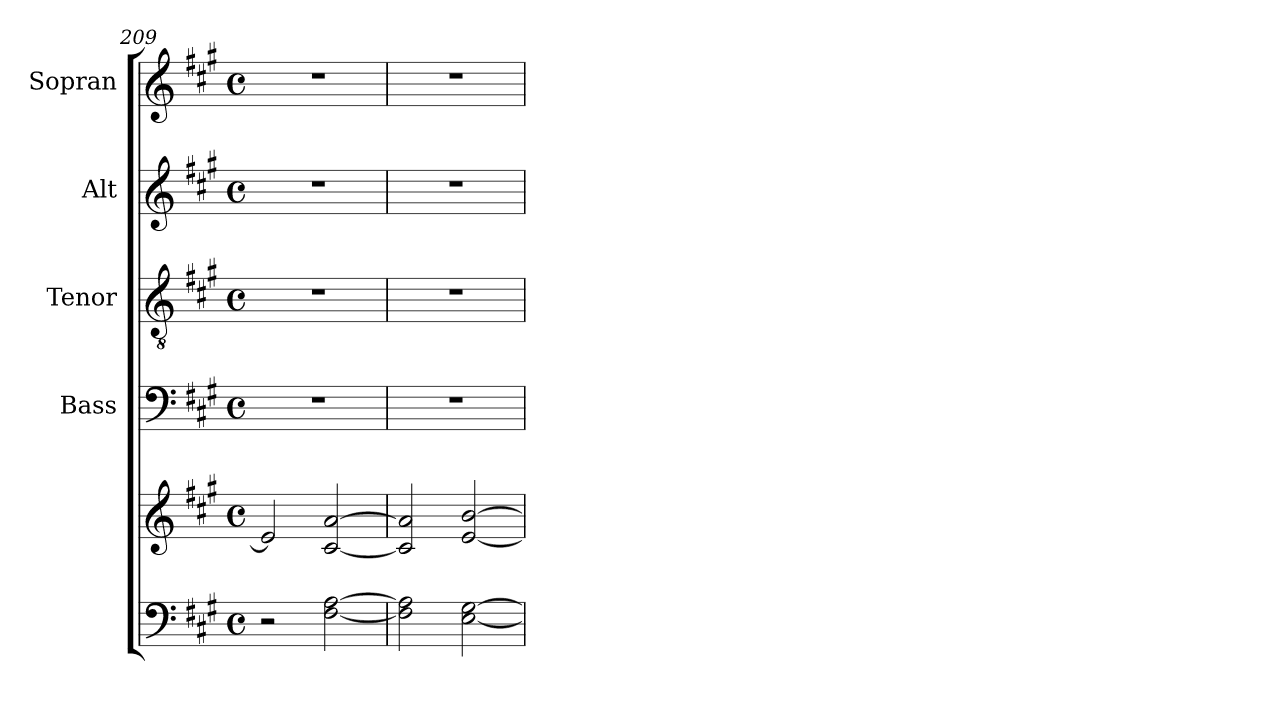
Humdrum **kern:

**kern	**kern	**kern	**kern	**kern	**kern
*part5	*part5	*part4	*part3	*part2	*part1
*staff6	*staff5	*staff4	*staff3	*staff2	*staff1
*	*	*I"Bass	*I"Tenor	*I"Alt	*I"Sopran
*	*	*I'B.	*I'T.	*I'A.	*I'S.
*clefF4	*clefG2	*clefF4	*clefGv2	*clefG2	*clefG2
*k[f#c#g#]	*k[f#c#g#]	*k[f#c#g#]	*k[f#c#g#]	*k[f#c#g#]	*k[f#c#g#]
*A:	*A:	*A:	*A:	*A:	*A:
*M4/4	*M4/4	*M4/4	*M4/4	*M4/4	*M4/4
*met(c)	*met(c)	*met(c)	*met(c)	*met(c)	*met(c)
=209	=209	=209	=209	=209	=209
2r	2e/]	1r	1r	1r	1r
[2F#\ [2A\	[2c#/ [2a/	.	.	.	.
=210	=210	=210	=210	=210	=210
2F#\] 2A\]	2c#/] 2a/]	1r	1r	1r	1r
[2E\ [2G#\	[2e/ [2b/	.	.	.	.
=	=	=	=	=	=
*-	*-	*-	*-	*-	*-
